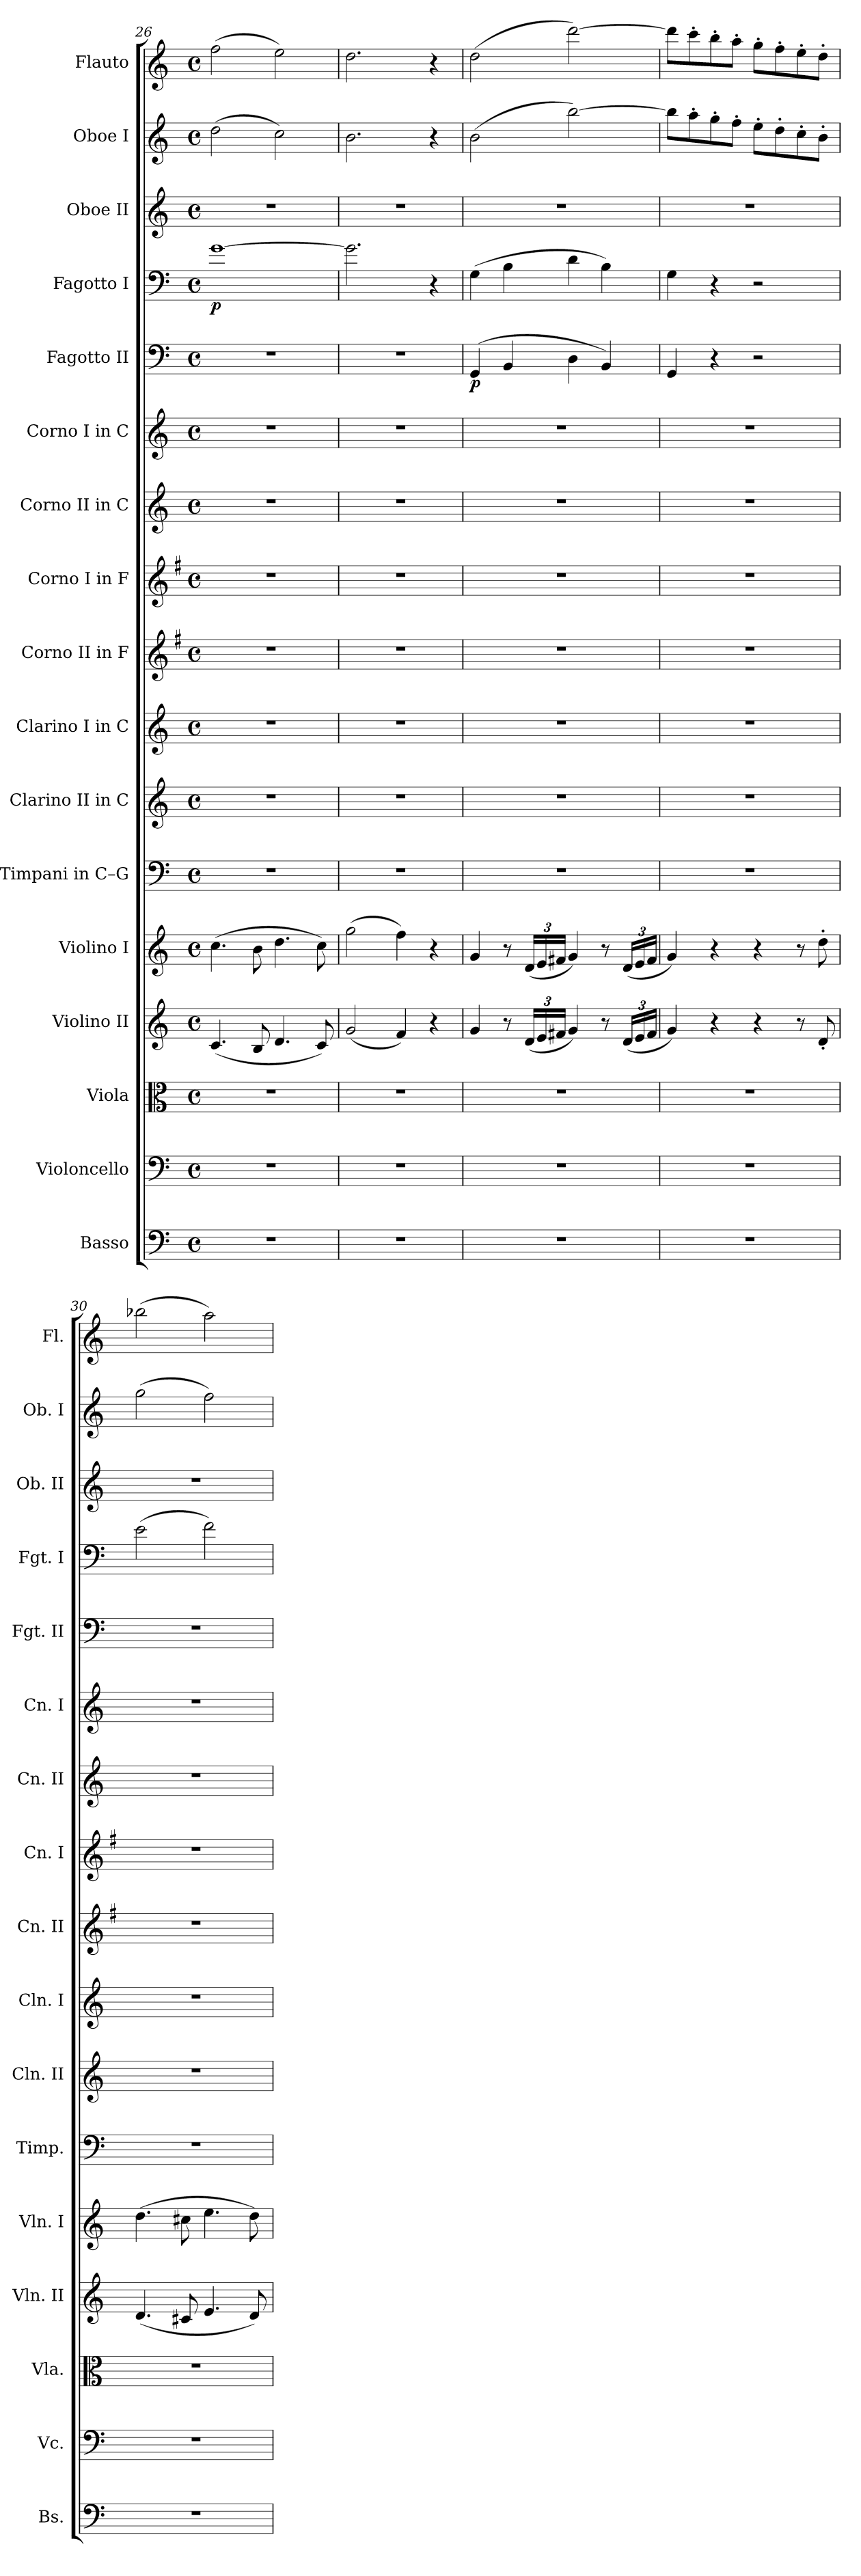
**kern	**kern	**kern	**kern	**kern	**kern	**kern	**kern	**kern	**kern	**kern	**kern	**kern	**dynam	**kern	**dynam	**kern	**kern	**kern
*part17	*part16	*part15	*part14	*part13	*part12	*part11	*part10	*part9	*part8	*part7	*part6	*part5	*part5	*part4	*part4	*part3	*part2	*part1
*staff17	*staff16	*staff15	*staff14	*staff13	*staff12	*staff11	*staff10	*staff9	*staff8	*staff7	*staff6	*staff5	*staff5	*staff4	*staff4	*staff3	*staff2	*staff1
*I"Basso	*I"Violoncello	*I"Viola	*I"Violino II	*I"Violino I	*I"Timpani in C–G	*I"Clarino II in C	*I"Clarino I in C	*I"Corno II in F	*I"Corno I in F	*I"Corno II in C	*I"Corno I in C	*I"Fagotto II	*	*I"Fagotto I	*	*I"Oboe II	*I"Oboe I	*I"Flauto
*I'Bs.	*I'Vc.	*I'Vla.	*I'Vln. II	*I'Vln. I	*I'Timp.	*I'Cln. II	*I'Cln. I	*I'Cn. II	*I'Cn. I	*I'Cn. II	*I'Cn. I	*I'Fgt. II	*	*I'Fgt. I	*	*I'Ob. II	*I'Ob. I	*I'Fl.
!!LO:PB:g=z
*clefF4	*clefF4	*clefC3	*clefG2	*clefG2	*clefF4	*clefG2	*clefG2	*clefG2	*clefG2	*clefG2	*clefG2	*clefF4	*	*clefF4	*	*clefG2	*clefG2	*clefG2
*ITrd7c12	*	*	*	*	*	*	*	*ITrd4c7	*ITrd4c7	*ITrd7c12	*ITrd7c12	*	*	*	*	*	*	*
*k[]	*k[]	*k[]	*k[]	*k[]	*k[]	*k[]	*k[]	*k[]	*k[]	*k[]	*k[]	*k[]	*	*k[]	*	*k[]	*k[]	*k[]
*M4/4	*M4/4	*M4/4	*M4/4	*M4/4	*M4/4	*M4/4	*M4/4	*M4/4	*M4/4	*M4/4	*M4/4	*M4/4	*	*M4/4	*	*M4/4	*M4/4	*M4/4
*met(c)	*met(c)	*met(c)	*met(c)	*met(c)	*met(c)	*met(c)	*met(c)	*met(c)	*met(c)	*met(c)	*met(c)	*met(c)	*	*met(c)	*	*met(c)	*met(c)	*met(c)
=26	=26	=26	=26	=26	=26	=26	=26	=26	=26	=26	=26	=26	=26	=26	=26	=26	=26	=26
!	!	!	!	!	!	!	!	!	!	!	!	!	!	!	!LO:DY:b	!	!	!
1r	1r	1r	(4.c/	(4.cc\	1r	1r	1r	1r	1r	1r	1r	1r	.	[1g	p	1r	(2dd\	(2ff\
.	.	.	8B/	8b\	.	.	.	.	.	.	.	.	.	.	.	.	.	.
.	.	.	4.d/	4.dd\	.	.	.	.	.	.	.	.	.	.	.	.	2cc\)	2ee\)
.	.	.	8c/)	8cc\)	.	.	.	.	.	.	.	.	.	.	.	.	.	.
=27	=27	=27	=27	=27	=27	=27	=27	=27	=27	=27	=27	=27	=27	=27	=27	=27	=27	=27
1r	1r	1r	(2g/	(2gg\	1r	1r	1r	1r	1r	1r	1r	1r	.	2.g\]	.	1r	2.b\	2.dd\
.	.	.	4f/)	4ff\)	.	.	.	.	.	.	.	.	.	.	.	.	.	.
.	.	.	4r	4r	.	.	.	.	.	.	.	.	.	4r	.	.	4r	4r
=28	=28	=28	=28	=28	=28	=28	=28	=28	=28	=28	=28	=28	=28	=28	=28	=28	=28	=28
!	!	!	!	!	!	!	!	!	!	!	!	!	!LO:DY:b	!	!	!	!	!
1r	1r	1r	4g/	4g/	1r	1r	1r	1r	1r	1r	1r	(4GG/	p	(4G\	.	1r	(2b\	(2dd\
.	.	.	8r	8r	.	.	.	.	.	.	.	4BB/	.	4B\	.	.	.	.
*	*	*	*Xbrackettup	*Xbrackettup	*	*	*	*	*	*	*	*	*	*	*	*	*	*
.	.	.	(24d/LL	(24d/LL	.	.	.	.	.	.	.	.	.	.	.	.	.	.
.	.	.	24e/	24e/	.	.	.	.	.	.	.	.	.	.	.	.	.	.
.	.	.	24f#X/JJ	24f#X/JJ	.	.	.	.	.	.	.	.	.	.	.	.	.	.
.	.	.	4g/)	4g/)	.	.	.	.	.	.	.	4D\	.	4d\	.	.	[2bb\)	[2ddd\)
.	.	.	8r	8r	.	.	.	.	.	.	.	4BB/)	.	4B\)	.	.	.	.
.	.	.	(24d/LL	(24d/LL	.	.	.	.	.	.	.	.	.	.	.	.	.	.
.	.	.	24e/	24e/	.	.	.	.	.	.	.	.	.	.	.	.	.	.
.	.	.	24f#/JJ	24f#/JJ	.	.	.	.	.	.	.	.	.	.	.	.	.	.
=29	=29	=29	=29	=29	=29	=29	=29	=29	=29	=29	=29	=29	=29	=29	=29	=29	=29	=29
1r	1r	1r	4g/)	4g/)	1r	1r	1r	1r	1r	1r	1r	4GG/	.	4G\	.	1r	8bb\L]	8ddd\L]
.	.	.	.	.	.	.	.	.	.	.	.	.	.	.	.	.	8aa'\	8ccc'\
.	.	.	4r	4r	.	.	.	.	.	.	.	4r	.	4r	.	.	8gg'\	8bb'\
.	.	.	.	.	.	.	.	.	.	.	.	.	.	.	.	.	8ff'\J	8aa'\J
.	.	.	4r	4r	.	.	.	.	.	.	.	2r	.	2r	.	.	8ee'\L	8gg'\L
.	.	.	.	.	.	.	.	.	.	.	.	.	.	.	.	.	8dd'\	8ff'\
.	.	.	8r	8r	.	.	.	.	.	.	.	.	.	.	.	.	8cc'\	8ee'\
.	.	.	8d'/	8dd'\	.	.	.	.	.	.	.	.	.	.	.	.	8b'\J	8dd'\J
=30	=30	=30	=30	=30	=30	=30	=30	=30	=30	=30	=30	=30	=30	=30	=30	=30	=30	=30
1r	1r	1r	(4.d/	(4.dd\	1r	1r	1r	1r	1r	1r	1r	1r	.	(2e\	.	1r	(2gg\	(2bb-X\
.	.	.	8c#X/	8cc#X\	.	.	.	.	.	.	.	.	.	.	.	.	.	.
.	.	.	4.e/	4.ee\	.	.	.	.	.	.	.	.	.	2f\)	.	.	2ff\)	2aa\)
.	.	.	8d/)	8dd\)	.	.	.	.	.	.	.	.	.	.	.	.	.	.
=	=	=	=	=	=	=	=	=	=	=	=	=	=	=	=	=	=	=
*-	*-	*-	*-	*-	*-	*-	*-	*-	*-	*-	*-	*-	*-	*-	*-	*-	*-	*-
